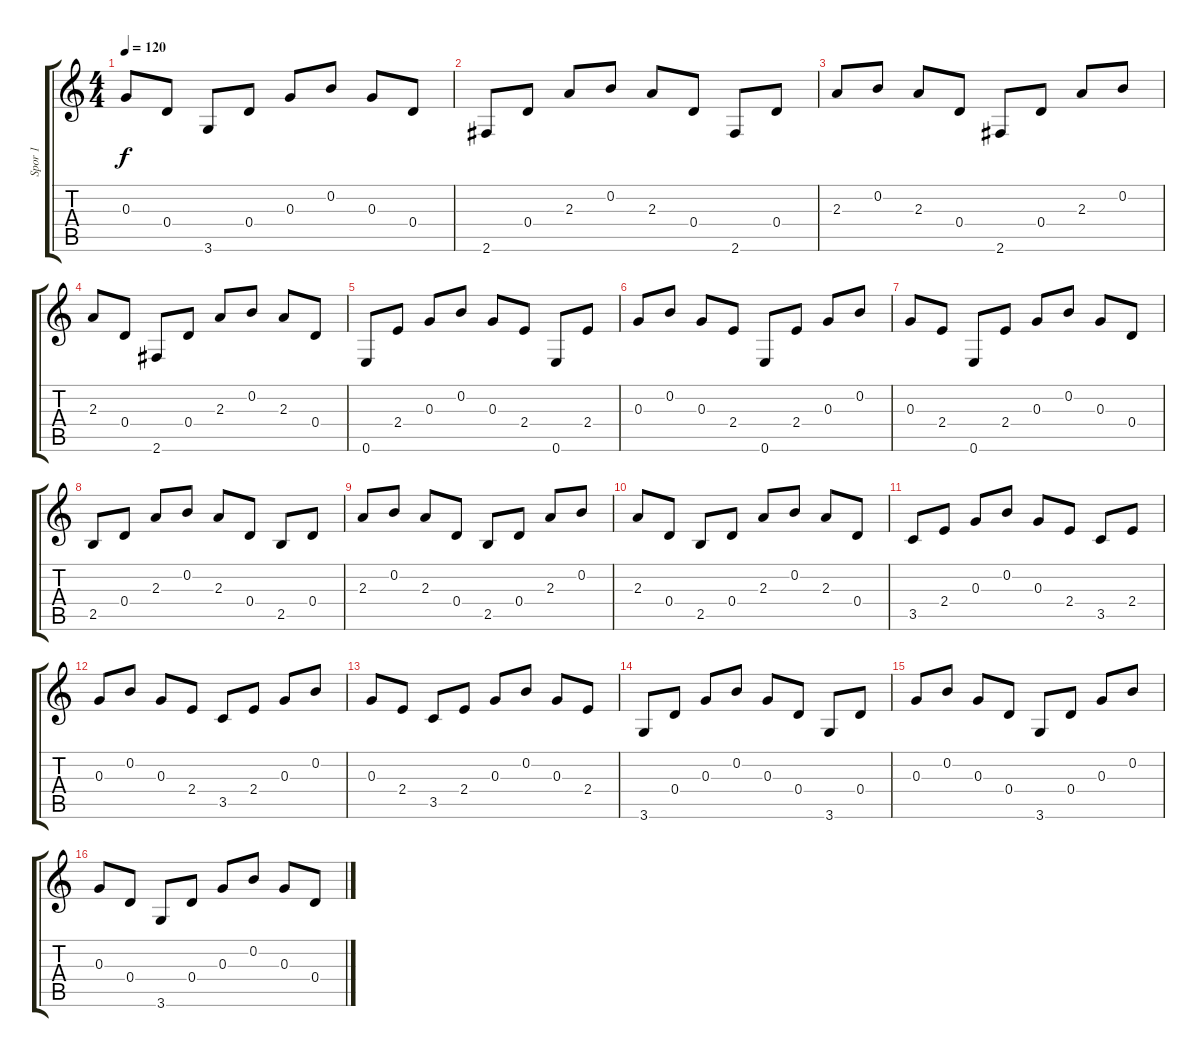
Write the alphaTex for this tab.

\track ("Spor 1" "Spor 1") {instrument acousticguitarsteel}
\staff {score tabs}
\tuning (E4 B3 G3 D3 A2 E2) {hide}
\ts (4 4)
\tempo 120
\clef g2
\ks c
0.3.8{dy f} 0.4.8 3.6.8 0.4.8 0.3.8 0.2.8 0.3.8 0.4.8 |
2.6.8 0.4.8 2.3.8 0.2.8 2.3.8 0.4.8 2.6.8 0.4.8 |
2.3.8 0.2.8 2.3.8 0.4.8 2.6.8 0.4.8 2.3.8 0.2.8 |
2.3.8 0.4.8 2.6.8 0.4.8 2.3.8 0.2.8 2.3.8 0.4.8 |
0.6.8 2.4.8 0.3.8 0.2.8 0.3.8 2.4.8 0.6.8 2.4.8 |
0.3.8 0.2.8 0.3.8 2.4.8 0.6.8 2.4.8 0.3.8 0.2.8 |
0.3.8 2.4.8 0.6.8 2.4.8 0.3.8 0.2.8 0.3.8 0.4.8 |
2.5.8 0.4.8 2.3.8 0.2.8 2.3.8 0.4.8 2.5.8 0.4.8 |
2.3.8 0.2.8 2.3.8 0.4.8 2.5.8 0.4.8 2.3.8 0.2.8 |
2.3.8 0.4.8 2.5.8 0.4.8 2.3.8 0.2.8 2.3.8 0.4.8 |
3.5.8 2.4.8 0.3.8 0.2.8 0.3.8 2.4.8 3.5.8 2.4.8 |
0.3.8 0.2.8 0.3.8 2.4.8 3.5.8 2.4.8 0.3.8 0.2.8 |
0.3.8 2.4.8 3.5.8 2.4.8 0.3.8 0.2.8 0.3.8 2.4.8 |
3.6.8 0.4.8 0.3.8 0.2.8 0.3.8 0.4.8 3.6.8 0.4.8 |
0.3.8 0.2.8 0.3.8 0.4.8 3.6.8 0.4.8 0.3.8 0.2.8 |
0.3.8 0.4.8 3.6.8 0.4.8 0.3.8 0.2.8 0.3.8 0.4.8
